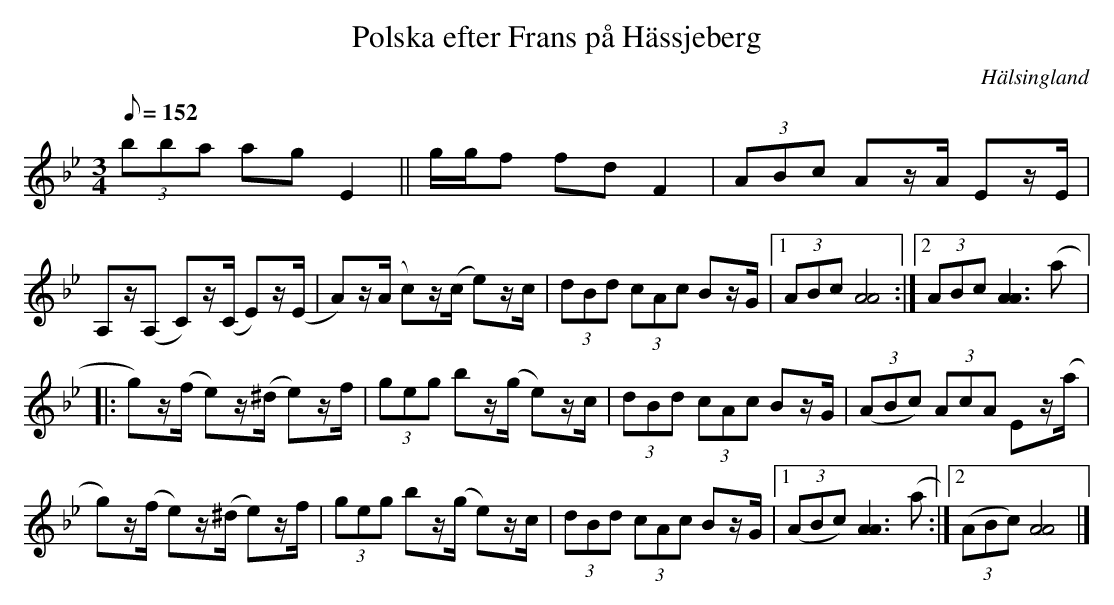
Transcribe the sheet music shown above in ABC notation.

X:1
T:Polska efter Frans på Hässjeberg
O:Hälsingland
M:3/4
L:1/8
Q:152
K:Bb
(3bb-a a-g E2||g/g/-f f-d F2|(3ABc Az/A/ Ez/E/|
A,z/(A, C)z/(C/ E)z/(E/|A)z/(A/ c)z/(c/ e)z/c/|(3dBd (3cAc Bz/G/|[1(3ABc [A4A4]:|[2(3ABc [A3A3](a|:!
g)z/(f/ e)z/(^d/ e)z/f/|(3geg bz/(g/ e)z/c/|(3dBd (3cAc Bz/G/|((3ABc) (3AcA Ez/(a/|!
g)z/(f/ e)z/(^d/ e)z/f/|(3geg bz/(g/ e)z/c/|(3dBd (3cAc Bz/G/|[1((3ABc) [A3A3](a:|[2((3ABc) [A4A4]|]
